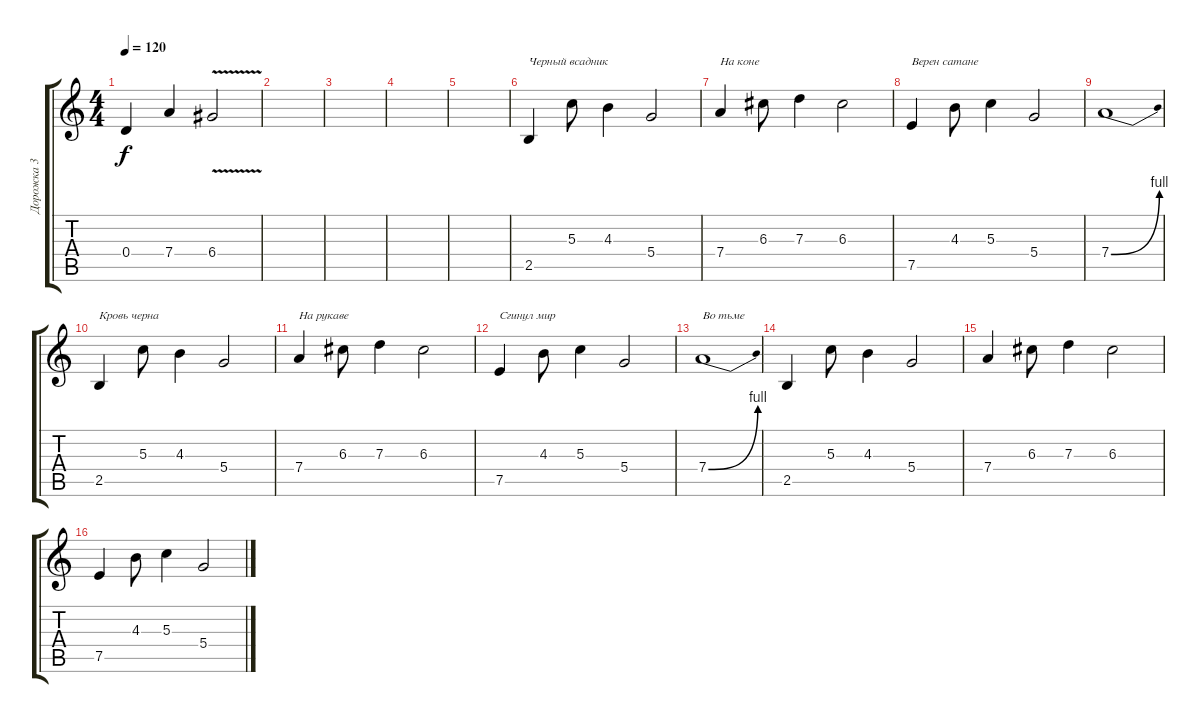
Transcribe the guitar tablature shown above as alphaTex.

\track ("Дорожка 3" "Дорожка 3") {instrument acousticguitarsteel}
\staff {score tabs}
\tuning (E4 B3 G3 D3 A2 E2) {hide}
\ts (4 4)
\tempo 120
\clef g2
\ks c
0.4.4{dy f} 7.4.4 6.4{v}.2 |
|
|
|
|
2.5.4{txt "Черный всадник"} 5.3.8 4.3.4 5.4.2 |
7.4.4{txt "На коне"} 6.3.8 7.3.4 6.3.2 |
7.5.4{txt "Верен сатане"} 4.3.8 5.3.4 5.4.2 |
7.4{be (bend 0 0 60 4)}.1 |
2.5.4{txt "Кровь черна"} 5.3.8 4.3.4 5.4.2 |
7.4.4{txt "На рукаве"} 6.3.8 7.3.4 6.3.2 |
7.5.4{txt "Сгинул мир"} 4.3.8 5.3.4 5.4.2 |
7.4{be (bend 0 0 60 4)}.1{txt "Во тьме"} |
2.5.4 5.3.8 4.3.4 5.4.2 |
7.4.4 6.3.8 7.3.4 6.3.2 |
7.5.4 4.3.8 5.3.4 5.4.2
